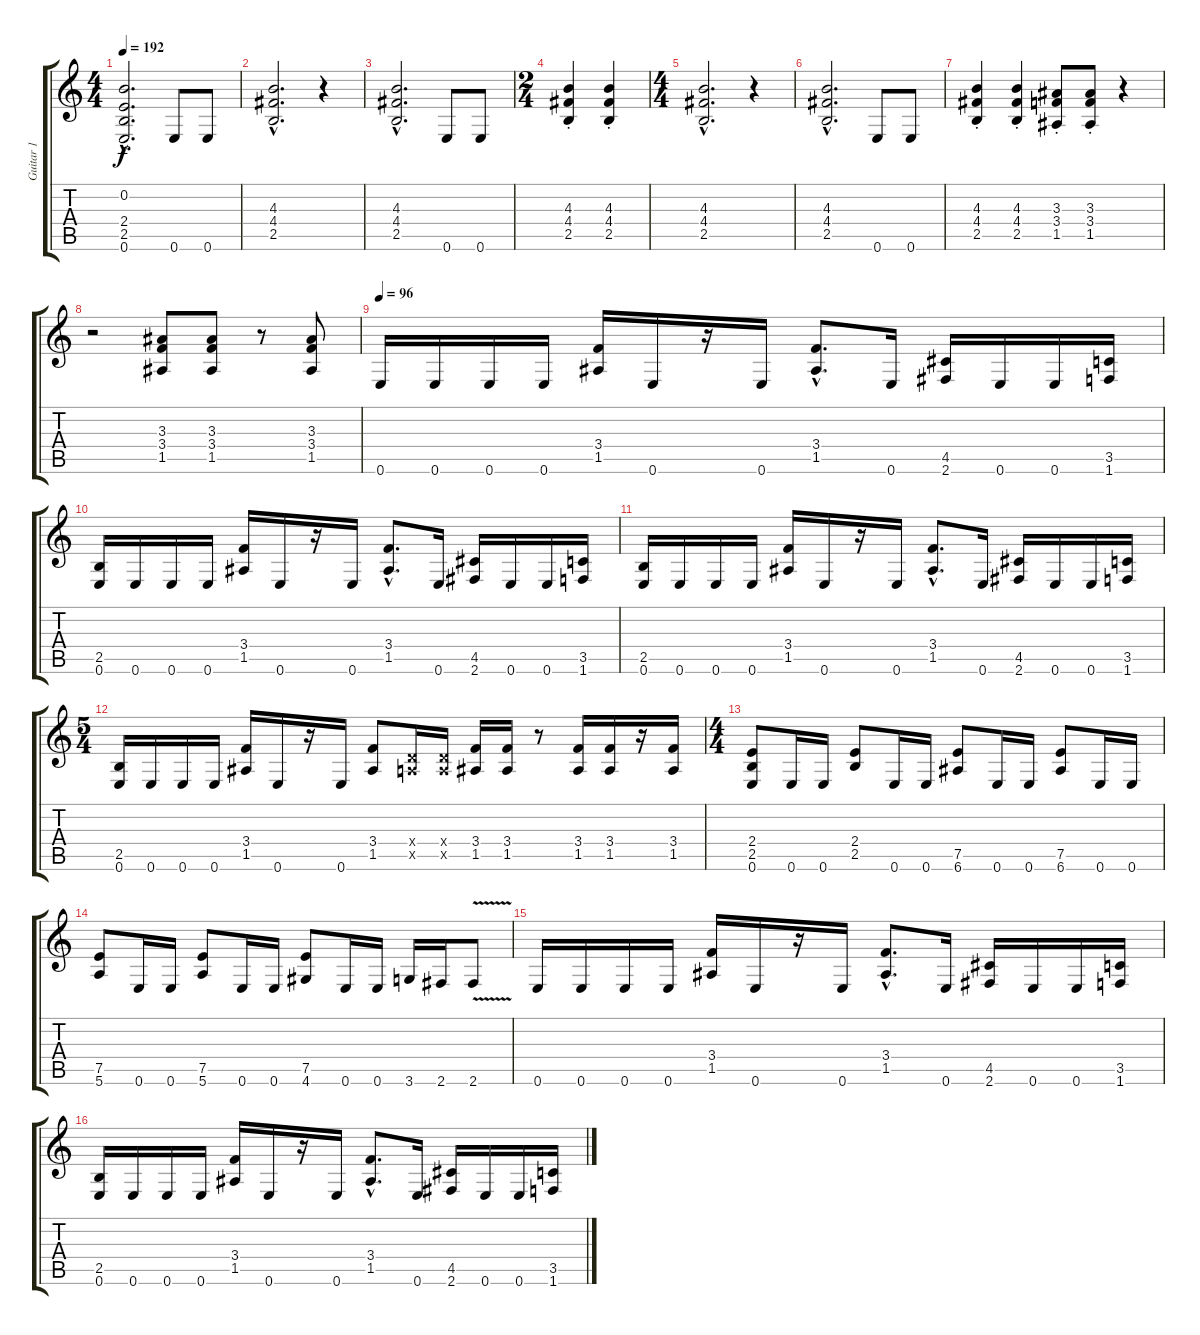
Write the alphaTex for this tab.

\track ("Guitar 1" "Guitar 1") {instrument distortionguitar}
\staff {score tabs}
\tuning (E4 B3 G3 D3 A2 E2) {hide}
\ts (4 4)
\tempo 192
\clef g2
\ks c
(0.2{hac} 2.4{hac} 2.5{hac} 0.6{hac}).2{d dy f} 0.6.8 0.6.8 |
(4.3{hac} 4.4{hac} 2.5{hac}).2{d} r.4 |
(4.3{hac} 4.4{hac} 2.5{hac}).2{d} 0.6.8 0.6.8 |
\ts (2 4)
(4.3{st} 4.4{st} 2.5{st}).4 (4.3{st} 4.4{st} 2.5{st}).4 |
\ts (4 4)
(4.3{hac} 4.4{hac} 2.5{hac}).2{d} r.4 |
(4.3{hac} 4.4{hac} 2.5{hac}).2{d} 0.6.8 0.6.8 |
(4.3{st} 4.4{st} 2.5{st}).4 (4.3{st} 4.4{st} 2.5{st}).4 (3.3{st} 3.4{st} 1.5{st}).8 (3.3{st} 3.4{st} 1.5{st}).8 r.4 |
r.2 (3.3 3.4 1.5).8 (3.3 3.4 1.5).8 r.8 (3.3 3.4 1.5).8 |
\tempo 96
0.6.16 0.6.16 0.6.16 0.6.16 (3.4 1.5).16 0.6.16 r.16 0.6.16 (3.4{hac} 1.5{hac}).8{d} 0.6.16 (4.5 2.6).16 0.6.16 0.6.16 (3.5 1.6).16 |
(2.5 0.6).16 0.6.16 0.6.16 0.6.16 (3.4 1.5).16 0.6.16 r.16 0.6.16 (3.4{hac} 1.5{hac}).8{d} 0.6.16 (4.5 2.6).16 0.6.16 0.6.16 (3.5 1.6).16 |
(2.5 0.6).16 0.6.16 0.6.16 0.6.16 (3.4 1.5).16 0.6.16 r.16 0.6.16 (3.4{hac} 1.5{hac}).8{d} 0.6.16 (4.5 2.6).16 0.6.16 0.6.16 (3.5 1.6).16 |
\ts (5 4)
(2.5 0.6).16 0.6.16 0.6.16 0.6.16 (3.4 1.5).16 0.6.16 r.16 0.6.16 (3.4 1.5).8 (0.4{x} 0.5{x}).16 (0.4{x} 0.5{x}).16 (3.4 1.5).16 (3.4 1.5).16 r.8 (3.4 1.5).16 (3.4 1.5).16 r.16 (3.4 1.5).16 |
\ts (4 4)
(2.4 2.5 0.6).8 0.6.16 0.6.16 (2.4 2.5).8 0.6.16 0.6.16 (7.5 6.6).8 0.6.16 0.6.16 (7.5 6.6).8 0.6.16 0.6.16 |
(7.5 5.6).8 0.6.16 0.6.16 (7.5 5.6).8 0.6.16 0.6.16 (7.5 4.6).8 0.6.16 0.6.16 3.6.16 2.6.16 2.6{v}.8 |
0.6.16 0.6.16 0.6.16 0.6.16 (3.4 1.5).16 0.6.16 r.16 0.6.16 (3.4{hac} 1.5{hac}).8{d} 0.6.16 (4.5 2.6).16 0.6.16 0.6.16 (3.5 1.6).16 |
(2.5 0.6).16 0.6.16 0.6.16 0.6.16 (3.4 1.5).16 0.6.16 r.16 0.6.16 (3.4{hac} 1.5{hac}).8{d} 0.6.16 (4.5 2.6).16 0.6.16 0.6.16 (3.5 1.6).16
